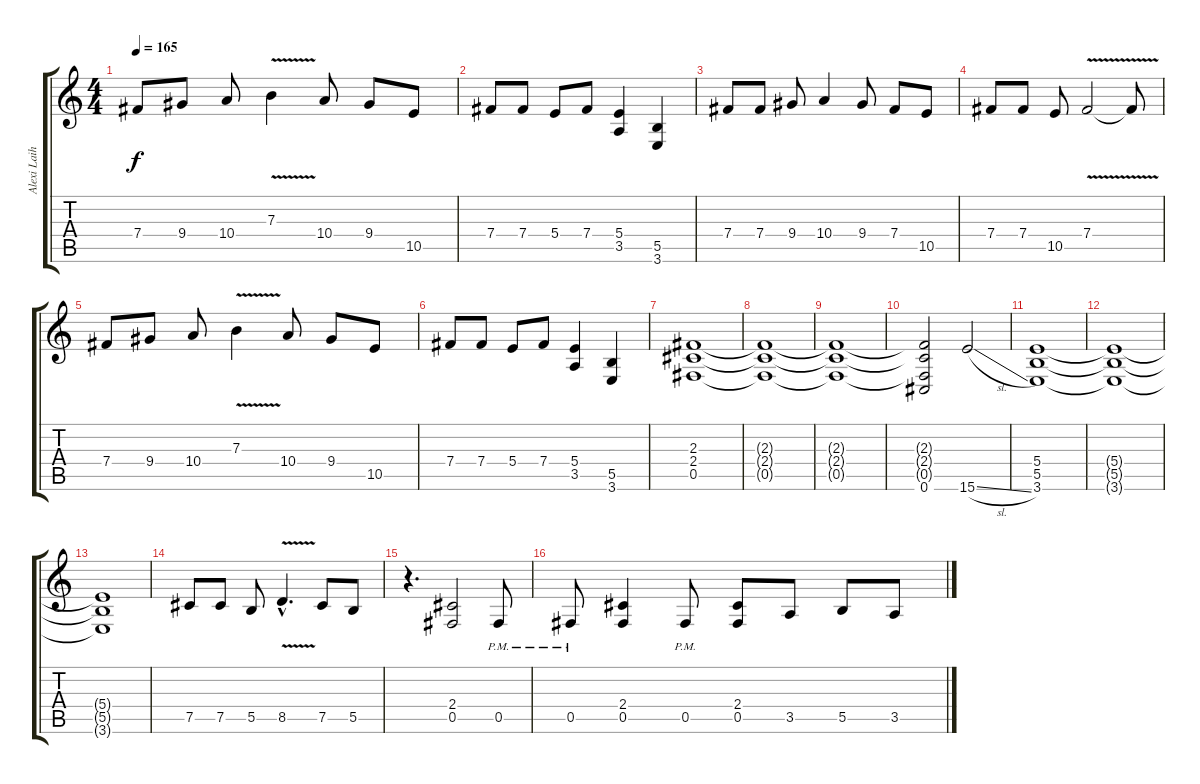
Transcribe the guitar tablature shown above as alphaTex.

\track ("Alexi Laiho" "Alexi Laih") {instrument distortionguitar}
\staff {score tabs}
\tuning (Db4 Ab3 E3 B2 Gb2 Db2) {hide}
\ts (4 4)
\tempo 165
\clef g2
\ks c
7.4.8{dy f} 9.4.8 10.4.8 7.3{v}.4 10.4.8 9.4.8 10.5.8 |
7.4.8 7.4.8 5.4.8 7.4.8 (5.4 3.5).4 (5.5 3.6).4 |
7.4.8 7.4.8 9.4.8 10.4.4 9.4.8 7.4.8 10.5.8 |
7.4.8 7.4.8 10.5.8 7.4{v}.2 7.4{t}.8 |
7.4.8 9.4.8 10.4.8 7.3{v}.4 10.4.8 9.4.8 10.5.8 |
7.4.8 7.4.8 5.4.8 7.4.8 (5.4 3.5).4 (5.5 3.6).4 |
(2.3 2.4 0.5).1 |
(2.3{t} 2.4{t} 0.5{t}).1 |
(2.3{t} 2.4{t} 0.5{t}).1 |
(2.3{t} 2.4{t} 0.5{t} 0.6).2 15.6{sl}.2 |
(5.4 5.5 3.6).1 |
(5.4{t} 5.5{t} 3.6{t}).1 |
(5.4{t} 5.5{t} 3.6{t}).1 |
7.5.8 7.5.8 5.5.8 8.5{v hac}.4{d} 7.5.8 5.5.8 |
r.4{d} (2.4 0.5).2 0.5{pm}.8 |
0.5{pm}.8 (2.4 0.5).4 0.5{pm}.8 (2.4 0.5).8 3.5.8 5.5.8 3.5.8
